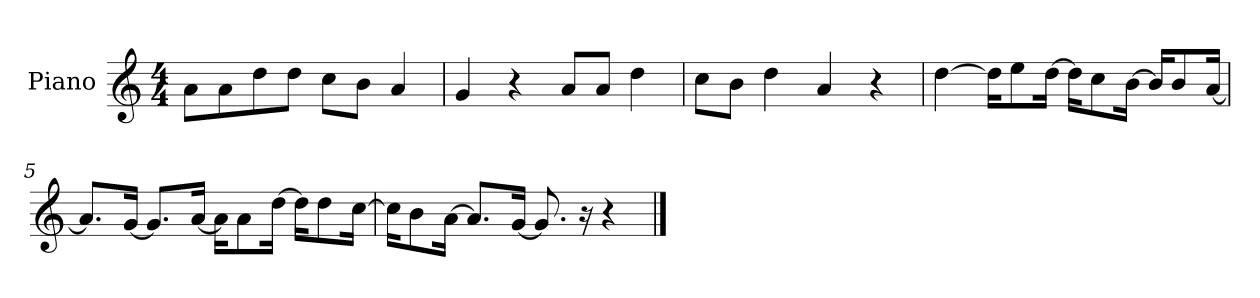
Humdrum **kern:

**kern
*part1
*staff1
*I"Piano
*I'P-no
*clefG2
*k[]
*M4/4
*MM90
=1
8a\L
8a\
8dd\
8dd\J
8cc\L
8b\J
4a/
=2
4g/
4r
8a/L
8a/J
4dd\
=3
8cc\L
8b\J
4dd\
4a/
4r
=4
[4dd\
16dd\KL]
8ee\
[16dd\Jk
16dd\KL]
8cc\
[16b\Jk
16b/KL]
8b/
[16a/Jk
=5
8.a/L]
[16g/Jk
8.g/L]
[16a/Jk
16a\KL]
8a\
[16dd\Jk
16dd\KL]
8dd\
[16cc\Jk
!!LO:LB:g=z
=6
16cc\KL]
8b\
[16a\Jk
8.a/L]
[16g/Jk
8.g/]
16r
4r
==
*-
